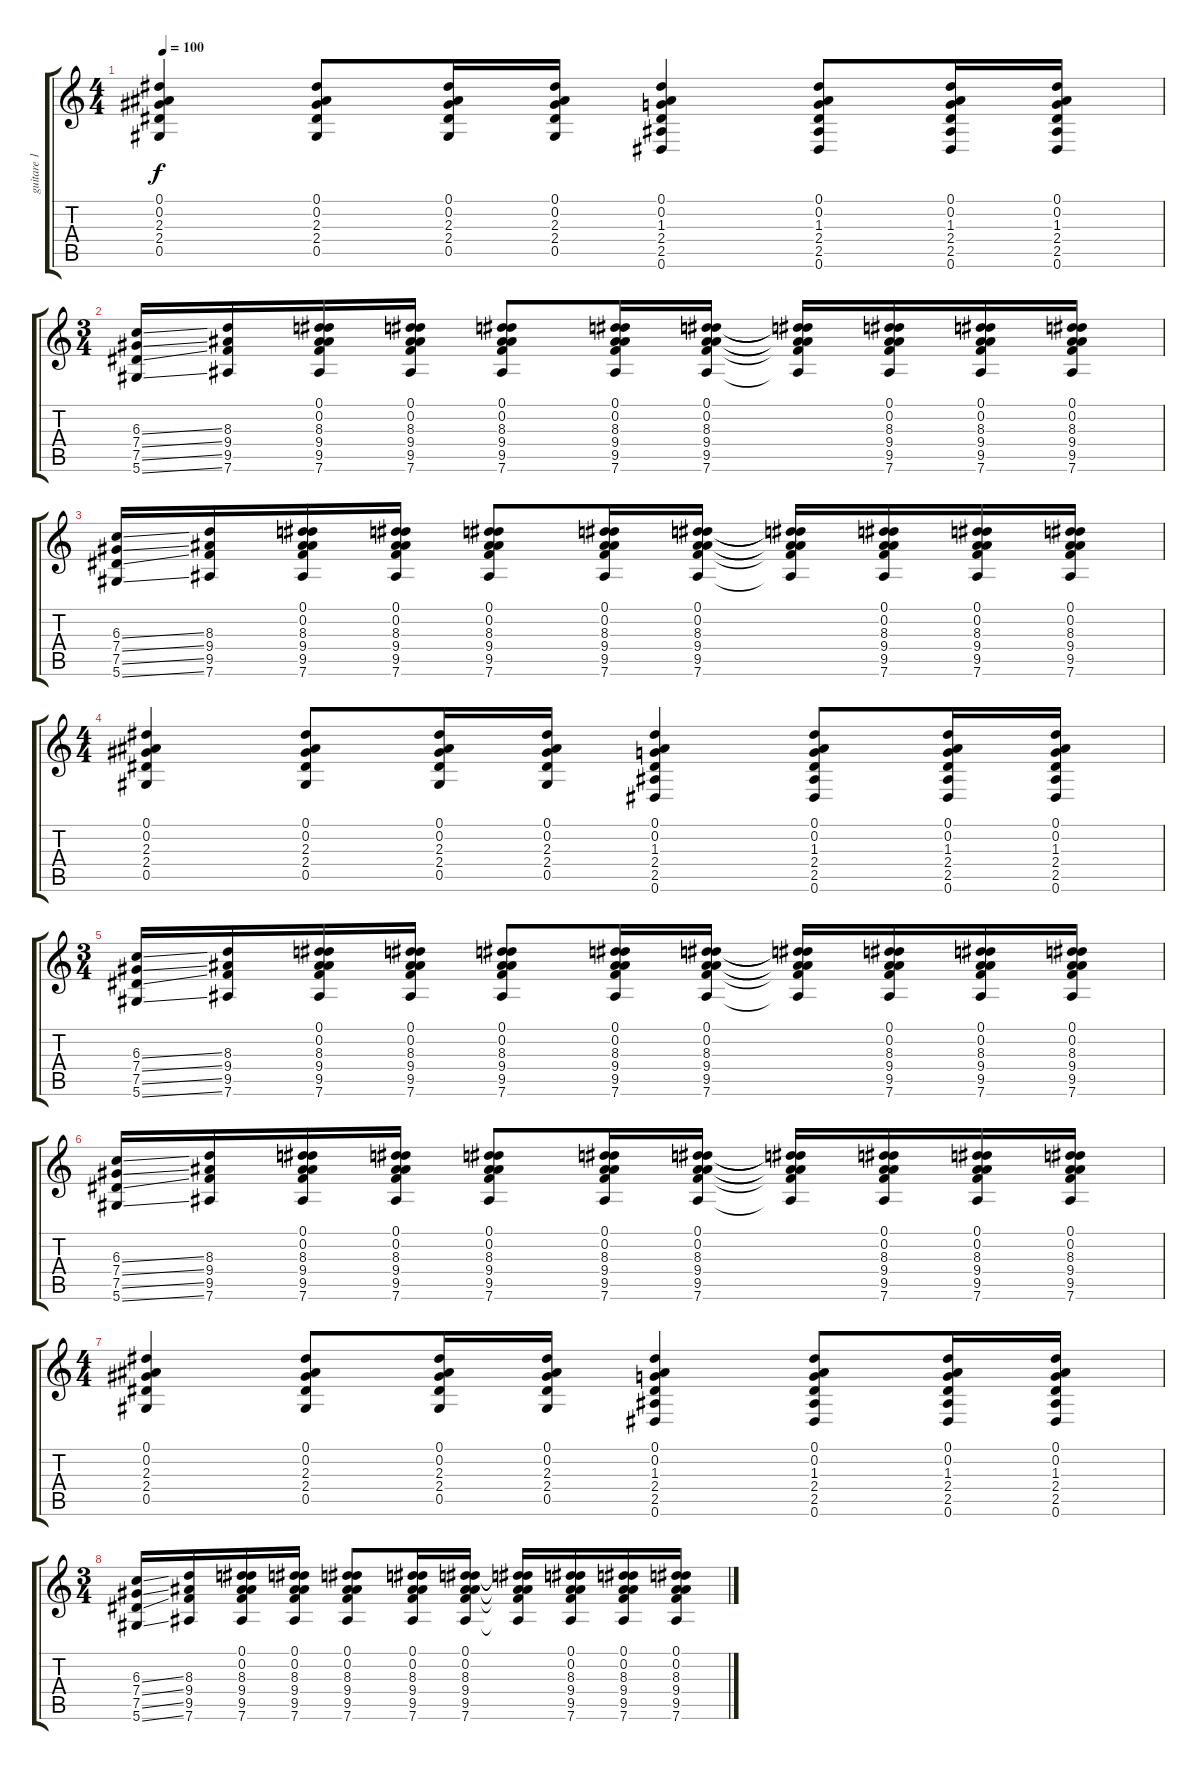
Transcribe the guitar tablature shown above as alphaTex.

\track ("guitare 1" "guitare 1") {instrument acousticguitarsteel}
\staff {score tabs}
\tuning (Eb4 Bb3 Gb3 Db3 Ab2 Eb2) {hide}
\ts (4 4)
\tempo 100
\clef g2
\ks c
(0.1 0.2 2.3 2.4 0.5).4{dy f} (0.1 0.2 2.3 2.4 0.5).8 (0.1 0.2 2.3 2.4 0.5).16 (0.1 0.2 2.3 2.4 0.5).16 (0.1 0.2 1.3 2.4 2.5 0.6).4 (0.1 0.2 1.3 2.4 2.5 0.6).8 (0.1 0.2 1.3 2.4 2.5 0.6).16 (0.1 0.2 1.3 2.4 2.5 0.6).16 |
\ts (3 4)
(6.3{ss} 7.4{ss} 7.5{ss} 5.6{ss}).16 (8.3 9.4 9.5 7.6).16 (0.1 0.2 8.3 9.4 9.5 7.6).16 (0.1 0.2 8.3 9.4 9.5 7.6).16 (0.1 0.2 8.3 9.4 9.5 7.6).8 (0.1 0.2 8.3 9.4 9.5 7.6).16 (0.1 0.2 8.3 9.4 9.5 7.6).16 (0.1{t} 0.2{t} 8.3{t} 9.4{t} 9.5{t} 7.6{t}).16 (0.1 0.2 8.3 9.4 9.5 7.6).16 (0.1 0.2 8.3 9.4 9.5 7.6).16 (0.1 0.2 8.3 9.4 9.5 7.6).16 |
(6.3{ss} 7.4{ss} 7.5{ss} 5.6{ss}).16 (8.3 9.4 9.5 7.6).16 (0.1 0.2 8.3 9.4 9.5 7.6).16 (0.1 0.2 8.3 9.4 9.5 7.6).16 (0.1 0.2 8.3 9.4 9.5 7.6).8 (0.1 0.2 8.3 9.4 9.5 7.6).16 (0.1 0.2 8.3 9.4 9.5 7.6).16 (0.1{t} 0.2{t} 8.3{t} 9.4{t} 9.5{t} 7.6{t}).16 (0.1 0.2 8.3 9.4 9.5 7.6).16 (0.1 0.2 8.3 9.4 9.5 7.6).16 (0.1 0.2 8.3 9.4 9.5 7.6).16 |
\ts (4 4)
(0.1 0.2 2.3 2.4 0.5).4 (0.1 0.2 2.3 2.4 0.5).8 (0.1 0.2 2.3 2.4 0.5).16 (0.1 0.2 2.3 2.4 0.5).16 (0.1 0.2 1.3 2.4 2.5 0.6).4 (0.1 0.2 1.3 2.4 2.5 0.6).8 (0.1 0.2 1.3 2.4 2.5 0.6).16 (0.1 0.2 1.3 2.4 2.5 0.6).16 |
\ts (3 4)
(6.3{ss} 7.4{ss} 7.5{ss} 5.6{ss}).16 (8.3 9.4 9.5 7.6).16 (0.1 0.2 8.3 9.4 9.5 7.6).16 (0.1 0.2 8.3 9.4 9.5 7.6).16 (0.1 0.2 8.3 9.4 9.5 7.6).8 (0.1 0.2 8.3 9.4 9.5 7.6).16 (0.1 0.2 8.3 9.4 9.5 7.6).16 (0.1{t} 0.2{t} 8.3{t} 9.4{t} 9.5{t} 7.6{t}).16 (0.1 0.2 8.3 9.4 9.5 7.6).16 (0.1 0.2 8.3 9.4 9.5 7.6).16 (0.1 0.2 8.3 9.4 9.5 7.6).16 |
(6.3{ss} 7.4{ss} 7.5{ss} 5.6{ss}).16 (8.3 9.4 9.5 7.6).16 (0.1 0.2 8.3 9.4 9.5 7.6).16 (0.1 0.2 8.3 9.4 9.5 7.6).16 (0.1 0.2 8.3 9.4 9.5 7.6).8 (0.1 0.2 8.3 9.4 9.5 7.6).16 (0.1 0.2 8.3 9.4 9.5 7.6).16 (0.1{t} 0.2{t} 8.3{t} 9.4{t} 9.5{t} 7.6{t}).16 (0.1 0.2 8.3 9.4 9.5 7.6).16 (0.1 0.2 8.3 9.4 9.5 7.6).16 (0.1 0.2 8.3 9.4 9.5 7.6).16 |
\ts (4 4)
(0.1 0.2 2.3 2.4 0.5).4 (0.1 0.2 2.3 2.4 0.5).8 (0.1 0.2 2.3 2.4 0.5).16 (0.1 0.2 2.3 2.4 0.5).16 (0.1 0.2 1.3 2.4 2.5 0.6).4 (0.1 0.2 1.3 2.4 2.5 0.6).8 (0.1 0.2 1.3 2.4 2.5 0.6).16 (0.1 0.2 1.3 2.4 2.5 0.6).16 |
\ts (3 4)
(6.3{ss} 7.4{ss} 7.5{ss} 5.6{ss}).16 (8.3 9.4 9.5 7.6).16 (0.1 0.2 8.3 9.4 9.5 7.6).16 (0.1 0.2 8.3 9.4 9.5 7.6).16 (0.1 0.2 8.3 9.4 9.5 7.6).8 (0.1 0.2 8.3 9.4 9.5 7.6).16 (0.1 0.2 8.3 9.4 9.5 7.6).16 (0.1{t} 0.2{t} 8.3{t} 9.4{t} 9.5{t} 7.6{t}).16 (0.1 0.2 8.3 9.4 9.5 7.6).16 (0.1 0.2 8.3 9.4 9.5 7.6).16 (0.1 0.2 8.3 9.4 9.5 7.6).16
